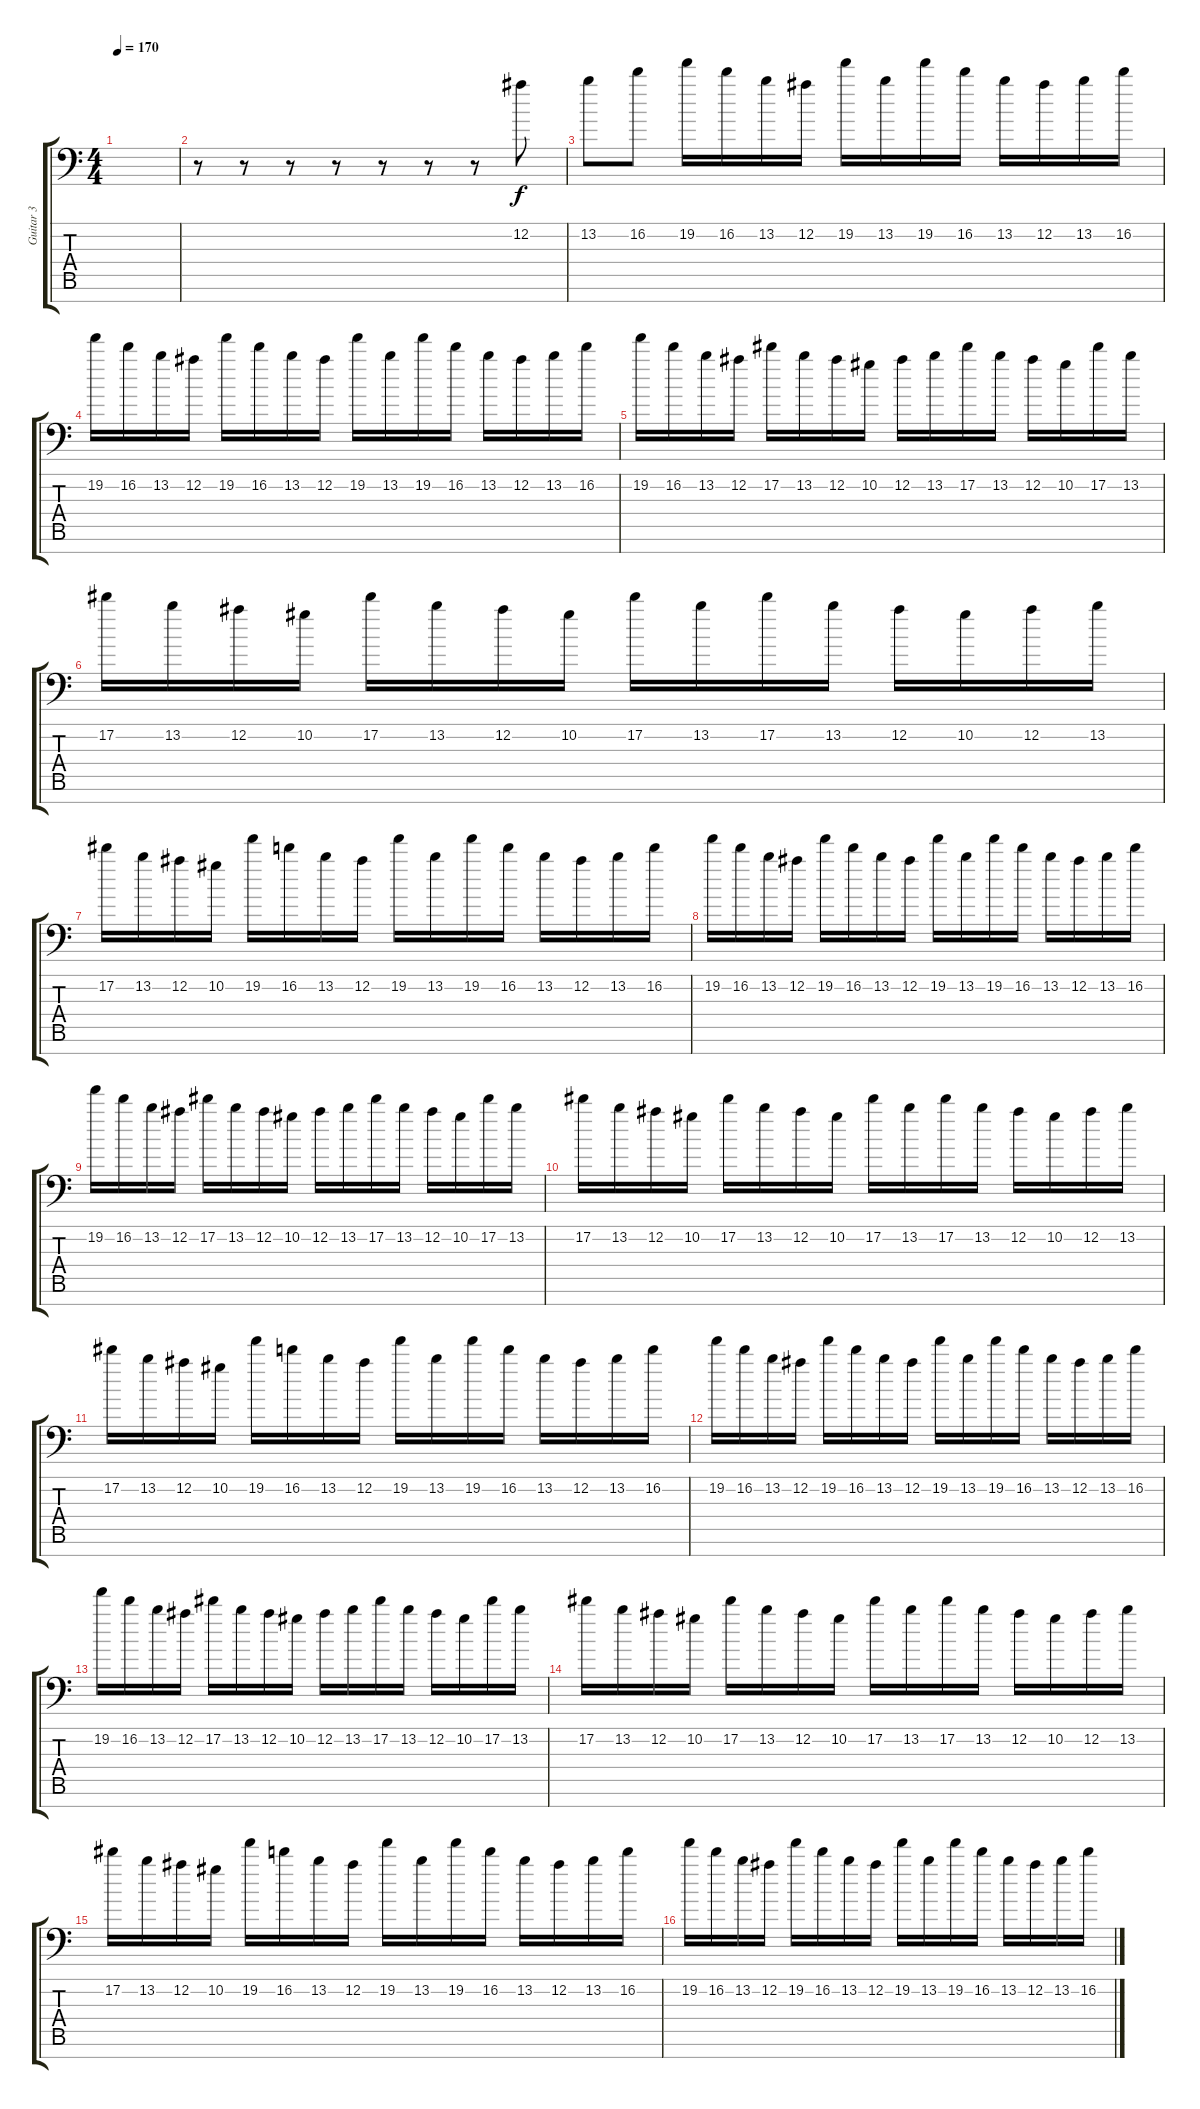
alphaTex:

\track ("Guitar 3" "Guitar 3") {instrument distortionguitar}
\staff {score tabs}
\tuning (Eb4 Bb3 Gb3 Db3 Ab2 Eb2 Ab1) {hide}
\ts (4 4)
\tempo 170
\clef f4
\ks c
|
r.8 r.8 r.8 r.8 r.8 r.8 r.8 12.2.8 |
13.2.8 16.2.8 19.2.16 16.2.16 13.2.16 12.2.16 19.2.16 13.2.16 19.2.16 16.2.16 13.2.16 12.2.16 13.2.16 16.2.16 |
19.2.16 16.2.16 13.2.16 12.2.16 19.2.16 16.2.16 13.2.16 12.2.16 19.2.16 13.2.16 19.2.16 16.2.16 13.2.16 12.2.16 13.2.16 16.2.16 |
19.2.16 16.2.16 13.2.16 12.2.16 17.2.16 13.2.16 12.2.16 10.2.16 12.2.16 13.2.16 17.2.16 13.2.16 12.2.16 10.2.16 17.2.16 13.2.16 |
17.2.16 13.2.16 12.2.16 10.2.16 17.2.16 13.2.16 12.2.16 10.2.16 17.2.16 13.2.16 17.2.16 13.2.16 12.2.16 10.2.16 12.2.16 13.2.16 |
17.2.16 13.2.16 12.2.16 10.2.16 19.2.16 16.2.16 13.2.16 12.2.16 19.2.16 13.2.16 19.2.16 16.2.16 13.2.16 12.2.16 13.2.16 16.2.16 |
19.2.16 16.2.16 13.2.16 12.2.16 19.2.16 16.2.16 13.2.16 12.2.16 19.2.16 13.2.16 19.2.16 16.2.16 13.2.16 12.2.16 13.2.16 16.2.16 |
19.2.16 16.2.16 13.2.16 12.2.16 17.2.16 13.2.16 12.2.16 10.2.16 12.2.16 13.2.16 17.2.16 13.2.16 12.2.16 10.2.16 17.2.16 13.2.16 |
17.2.16 13.2.16 12.2.16 10.2.16 17.2.16 13.2.16 12.2.16 10.2.16 17.2.16 13.2.16 17.2.16 13.2.16 12.2.16 10.2.16 12.2.16 13.2.16 |
17.2.16 13.2.16 12.2.16 10.2.16 19.2.16 16.2.16 13.2.16 12.2.16 19.2.16 13.2.16 19.2.16 16.2.16 13.2.16 12.2.16 13.2.16 16.2.16 |
19.2.16 16.2.16 13.2.16 12.2.16 19.2.16 16.2.16 13.2.16 12.2.16 19.2.16 13.2.16 19.2.16 16.2.16 13.2.16 12.2.16 13.2.16 16.2.16 |
19.2.16 16.2.16 13.2.16 12.2.16 17.2.16 13.2.16 12.2.16 10.2.16 12.2.16 13.2.16 17.2.16 13.2.16 12.2.16 10.2.16 17.2.16 13.2.16 |
17.2.16 13.2.16 12.2.16 10.2.16 17.2.16 13.2.16 12.2.16 10.2.16 17.2.16 13.2.16 17.2.16 13.2.16 12.2.16 10.2.16 12.2.16 13.2.16 |
17.2.16 13.2.16 12.2.16 10.2.16 19.2.16 16.2.16 13.2.16 12.2.16 19.2.16 13.2.16 19.2.16 16.2.16 13.2.16 12.2.16 13.2.16 16.2.16 |
19.2.16 16.2.16 13.2.16 12.2.16 19.2.16 16.2.16 13.2.16 12.2.16 19.2.16 13.2.16 19.2.16 16.2.16 13.2.16 12.2.16 13.2.16 16.2.16
